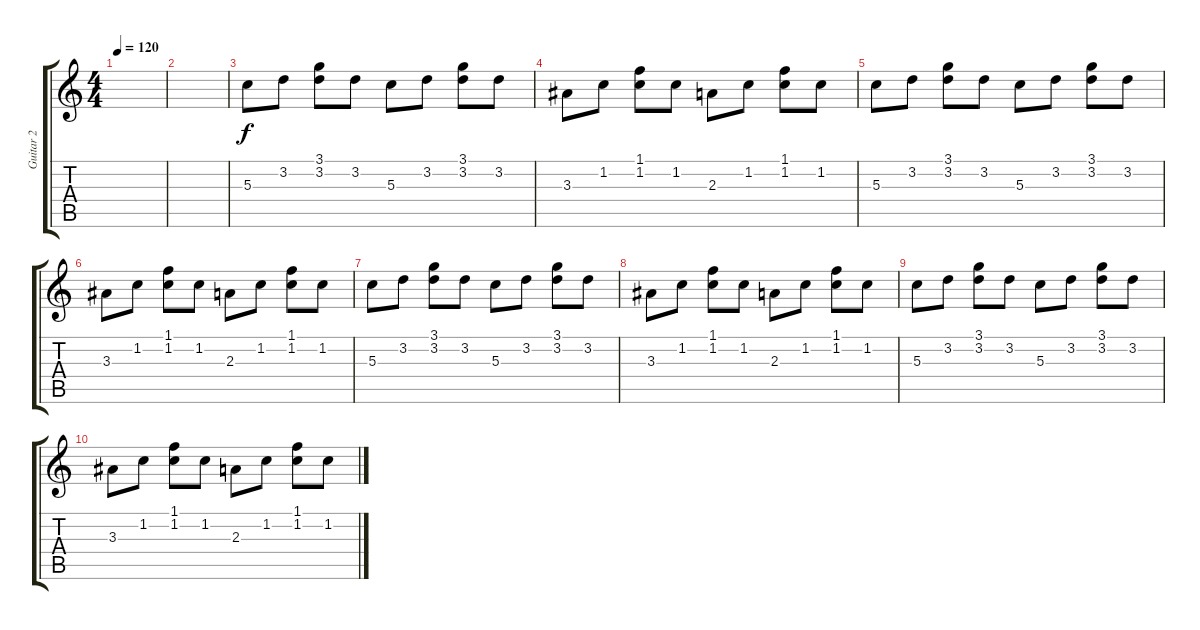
\track ("Guitar 2" "Guitar 2") {instrument distortionguitar}
\staff {score tabs}
\tuning (E4 B3 G3 D3 A2 E2) {hide}
\ts (4 4)
\tempo 120
\clef g2
\ks c
|
|
5.3.8 3.2.8 (3.1 3.2).8 3.2.8 5.3.8 3.2.8 (3.1 3.2).8 3.2.8 |
3.3.8 1.2.8 (1.1 1.2).8 1.2.8 2.3.8 1.2.8 (1.1 1.2).8 1.2.8 |
5.3.8 3.2.8 (3.1 3.2).8 3.2.8 5.3.8 3.2.8 (3.1 3.2).8 3.2.8 |
3.3.8 1.2.8 (1.1 1.2).8 1.2.8 2.3.8 1.2.8 (1.1 1.2).8 1.2.8 |
5.3.8 3.2.8 (3.1 3.2).8 3.2.8 5.3.8 3.2.8 (3.1 3.2).8 3.2.8 |
3.3.8 1.2.8 (1.1 1.2).8 1.2.8 2.3.8 1.2.8 (1.1 1.2).8 1.2.8 |
5.3.8 3.2.8 (3.1 3.2).8 3.2.8 5.3.8 3.2.8 (3.1 3.2).8 3.2.8 |
3.3.8 1.2.8 (1.1 1.2).8 1.2.8 2.3.8 1.2.8 (1.1 1.2).8 1.2.8
